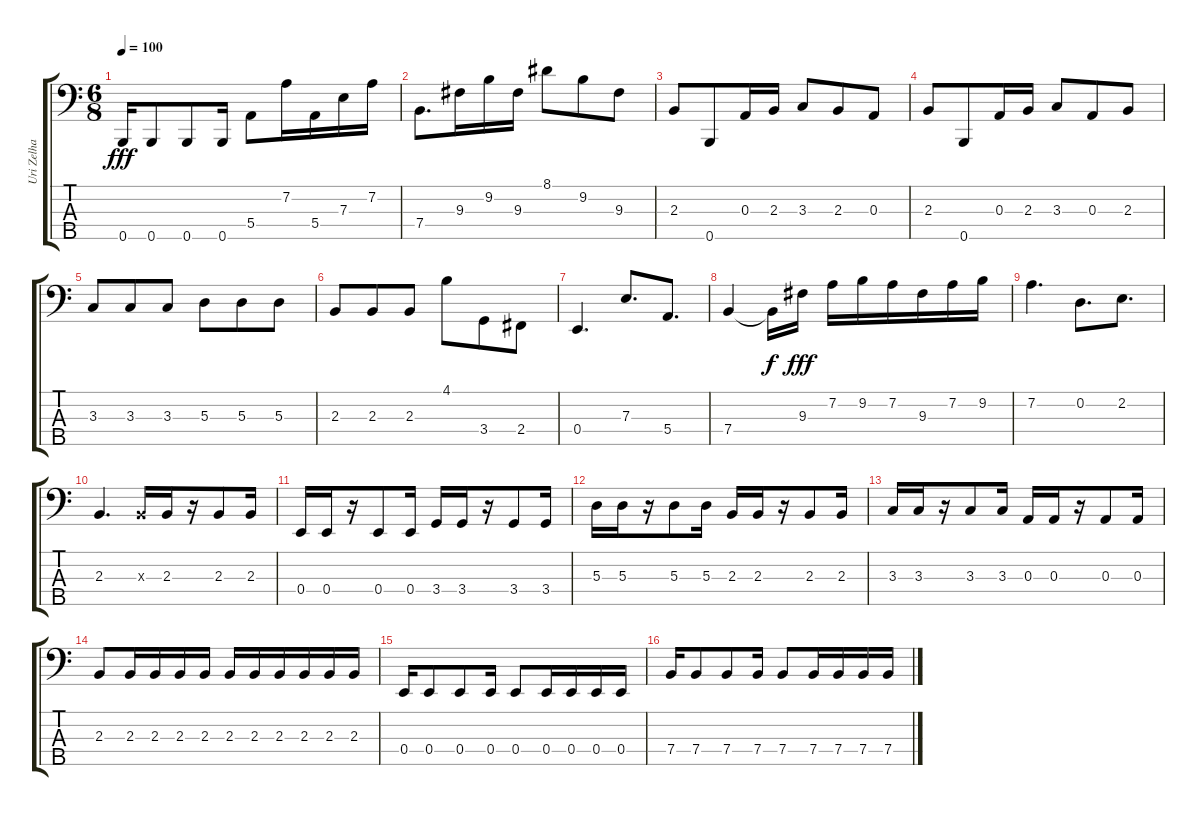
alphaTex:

\track ("Uri Zelha" "Uri Zelha") {instrument electricbasspick}
\staff {score tabs}
\tuning (G2 D2 A1 E1 B0) {hide}
\ts (6 8)
\tempo 100
\clef f4
\ks c
0.5.16{dy fff} 0.5.8 0.5.8 0.5.16 5.4.8 7.2.16 5.4.16 7.3.16 7.2.16 |
7.4.8{d} 9.3.16 9.2.16 9.3.16 8.1.8 9.2.8 9.3.8 |
2.3.8 0.5.8 0.3.16 2.3.16 3.3.8 2.3.8 0.3.8 |
2.3.8 0.5.8 0.3.16 2.3.16 3.3.8 0.3.8 2.3.8 |
3.3.8 3.3.8 3.3.8 5.3.8 5.3.8 5.3.8 |
2.3.8 2.3.8 2.3.8 4.1.8 3.4.8 2.4.8 |
0.4.4{d} 7.3.8{d} 5.4.8{d} |
7.4.4 7.4{t}.16{dy f} 9.3.16{dy fff} 7.2.16 9.2.16 7.2.16 9.3.16 7.2.16 9.2.16 |
7.2.4{d} 0.2.8{d} 2.2.8{d} |
2.3.4{d} 2.3{x}.16 2.3.16 r.16 2.3.8 2.3.16 |
0.4.16 0.4.16 r.16 0.4.8 0.4.16 3.4.16 3.4.16 r.16 3.4.8 3.4.16 |
5.3.16 5.3.16 r.16 5.3.8 5.3.16 2.3.16 2.3.16 r.16 2.3.8 2.3.16 |
3.3.16 3.3.16 r.16 3.3.8 3.3.16 0.3.16 0.3.16 r.16 0.3.8 0.3.16 |
2.3.8 2.3.16 2.3.16 2.3.16 2.3.16 2.3.16 2.3.16 2.3.16 2.3.16 2.3.16 2.3.16 |
0.4.16 0.4.8 0.4.8 0.4.16 0.4.8 0.4.16 0.4.16 0.4.16 0.4.16 |
7.4.16 7.4.8 7.4.8 7.4.16 7.4.8 7.4.16 7.4.16 7.4.16 7.4.16
